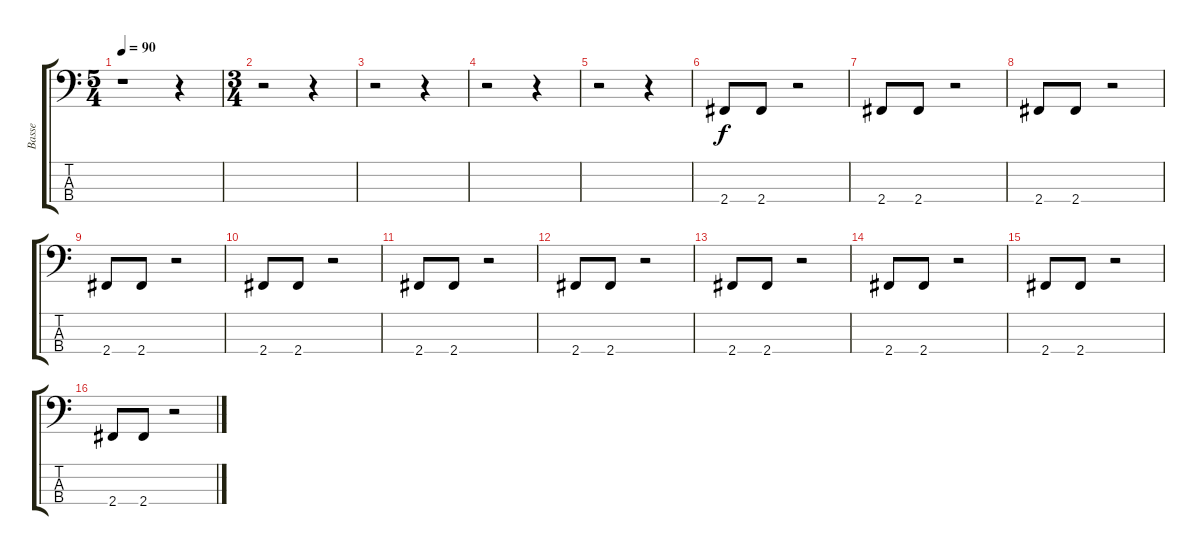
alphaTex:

\track ("Basse" "Basse") {instrument electricbassfinger}
\staff {score tabs}
\tuning (G2 D2 A1 E1) {hide}
\ts (5 4)
\tempo 90
\clef f4
\ks c
r.1{dy f instrument electricbassfinger} r.4 |
\ts (3 4)
r.2 r.4 |
r.2 r.4 |
r.2 r.4 |
r.2 r.4 |
2.4.8 2.4.8 r.2 |
2.4.8 2.4.8 r.2 |
2.4.8 2.4.8 r.2 |
2.4.8 2.4.8 r.2 |
2.4.8 2.4.8 r.2 |
2.4.8 2.4.8 r.2 |
2.4.8 2.4.8 r.2 |
2.4.8 2.4.8 r.2 |
2.4.8 2.4.8 r.2 |
2.4.8 2.4.8 r.2 |
2.4.8 2.4.8 r.2
